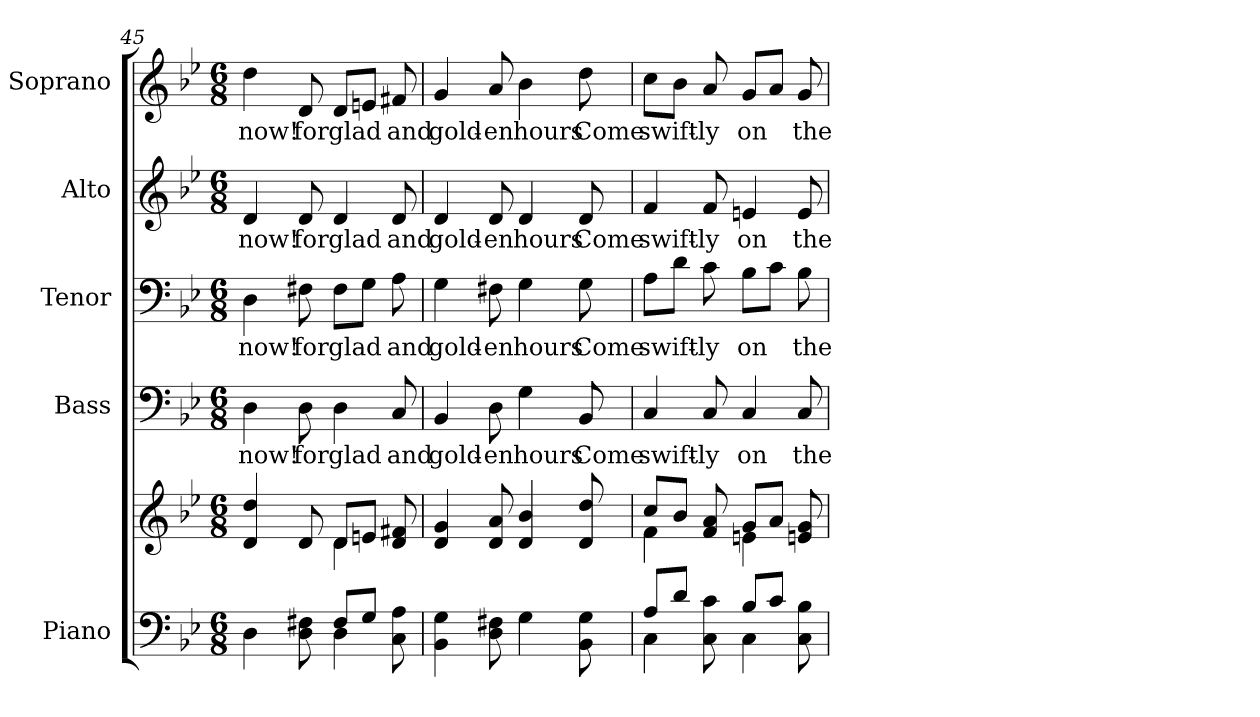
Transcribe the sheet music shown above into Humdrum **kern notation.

**kern	**kern	**kern	**text	**kern	**text	**kern	**text	**kern	**text
*part5	*part5	*part4	*part4	*part3	*part3	*part2	*part2	*part1	*part1
*staff6	*staff5	*staff4	*staff4	*staff3	*staff3	*staff2	*staff2	*staff1	*staff1
*I"Piano	*	*I"Bass	*	*I"Tenor	*	*I"Alto	*	*I"Soprano	*
*I'Pno.	*	*I'B.	*	*I'T.	*	*I'A.	*	*I'S.	*
!!LO:PB:g=z
*clefF4	*clefG2	*clefF4	*	*clefF4	*	*clefG2	*	*clefG2	*
*k[b-e-]	*k[b-e-]	*k[b-e-]	*	*k[b-e-]	*	*k[b-e-]	*	*k[b-e-]	*
*B-:	*B-:	*B-:	*	*B-:	*	*B-:	*	*B-:	*
*M6/8	*M6/8	*M6/8	*	*M6/8	*	*M6/8	*	*M6/8	*
=45	=45	=45	=45	=45	=45	=45	=45	=45	=45
*^	*^	*	*	*	*	*	*	*	*
!	!	!	!	!	!LO:LY:b:color=#000000	!	!	!	!	!	!
!	!	!	!	!	!	!	!LO:LY:b:color=#000000	!	!	!	!
!	!	!	!	!	!	!	!	!	!LO:LY:b:color=#000000	!	!
!	!	!	!	!	!	!	!	!	!	!	!LO:LY:b:color=#000000
4Di\	4.ryy	4di/ 4ddi	4.ryy	4Di\	now!	4Di\	now!	4di/	now!	4ddi\	now!
!	!	!	!	!	!LO:LY:b:color=#000000	!	!	!	!	!	!
!	!	!	!	!	!	!	!LO:LY:b:color=#000000	!	!	!	!
!	!	!	!	!	!	!	!	!	!LO:LY:b:color=#000000	!	!
!	!	!	!	!	!	!	!	!	!	!	!LO:LY:b:color=#000000
8Di\ 8F#Xi	.	8di/	.	8Di\	for	8F#Xi\	for	8di/	for	8di/	for
!	!	!	!	!	!LO:LY:b:color=#000000	!	!	!	!	!	!
!	!	!	!	!	!	!	!LO:LY:b:color=#000000	!	!	!	!
!	!	!	!	!	!	!	!	!	!LO:LY:b:color=#000000	!	!
!	!	!	!	!	!	!	!	!	!	!	!LO:LY:b:color=#000000
8F#i/L	4Di\	8di/L	4di\	4Di\	glad	8F#i\L	glad	4di/	glad	8di/L	glad
8Gi/J	.	8eni/J	.	.	.	8Gi\J	.	.	.	8eni/J	.
!	!	!	!	!	!LO:LY:b:color=#000000	!	!	!	!	!	!
!	!	!	!	!	!	!	!LO:LY:b:color=#000000	!	!	!	!
!	!	!	!	!	!	!	!	!	!LO:LY:b:color=#000000	!	!
!	!	!	!	!	!	!	!	!	!	!	!LO:LY:b:color=#000000
8Ci\ 8Ai	8ryy	8di/ 8f#Xi	8ryy	8Ci/	and	8Ai\	and	8di/	and	8f#Xi/	and
*v	*v	*	*	*	*	*	*	*	*	*	*
*	*v	*v	*	*	*	*	*	*	*	*
=46	=46	=46	=46	=46	=46	=46	=46	=46	=46
*^	*^	*	*	*	*	*	*	*	*
!	!	!	!	!	!LO:LY:b:color=#000000	!	!	!	!	!	!
*v	*v	*	*	*	*	*	*	*	*	*	*
*	*v	*v	*	*	*	*	*	*	*	*
*^	*^	*	*	*	*	*	*	*	*
!	!	!	!	!	!	!	!LO:LY:b:color=#000000	!	!	!	!
*v	*v	*	*	*	*	*	*	*	*	*	*
*	*v	*v	*	*	*	*	*	*	*	*
*^	*^	*	*	*	*	*	*	*	*
!	!	!	!	!	!	!	!	!	!LO:LY:b:color=#000000	!	!
*v	*v	*	*	*	*	*	*	*	*	*	*
*	*v	*v	*	*	*	*	*	*	*	*
*^	*^	*	*	*	*	*	*	*	*
!	!	!	!	!	!	!	!	!	!	!	!LO:LY:b:color=#000000
*v	*v	*	*	*	*	*	*	*	*	*	*
*	*v	*v	*	*	*	*	*	*	*	*
4BB-i\ 4Gi	4di/ 4gi	4BB-i/	gold-	4Gi\	gold-	4di/	gold-	4gi/	gold-
!	!	!	!LO:LY:b:color=#000000	!	!	!	!	!	!
!	!	!	!	!	!LO:LY:b:color=#000000	!	!	!	!
!	!	!	!	!	!	!	!LO:LY:b:color=#000000	!	!
!	!	!	!	!	!	!	!	!	!LO:LY:b:color=#000000
8Di\ 8F#Xi	8di/ 8ai	8Di\	-en	8F#Xi\	-en	8di/	-en	8ai/	-en
!	!	!	!LO:LY:b:color=#000000	!	!	!	!	!	!
!	!	!	!	!	!LO:LY:b:color=#000000	!	!	!	!
!	!	!	!	!	!	!	!LO:LY:b:color=#000000	!	!
!	!	!	!	!	!	!	!	!	!LO:LY:b:color=#000000
4Gi\	4di/ 4b-i	4Gi\	hours	4Gi\	hours	4di/	hours	4b-i\	hours
!	!	!	!LO:LY:b:color=#000000	!	!	!	!	!	!
!	!	!	!	!	!LO:LY:b:color=#000000	!	!	!	!
!	!	!	!	!	!	!	!LO:LY:b:color=#000000	!	!
!	!	!	!	!	!	!	!	!	!LO:LY:b:color=#000000
8BB-i\ 8Gi	8di/ 8ddi	8BB-i/	Come	8Gi\	Come	8di/	Come	8ddi\	Come
!!LO:PB:g=z
=47	=47	=47	=47	=47	=47	=47	=47	=47	=47
*^	*^	*	*	*	*	*	*	*	*
!	!	!	!	!	!LO:LY:b:color=#000000	!	!	!	!	!	!
!	!	!	!	!	!	!	!LO:LY:b:color=#000000	!	!	!	!
!	!	!	!	!	!	!	!	!	!LO:LY:b:color=#000000	!	!
!	!	!	!	!	!	!	!	!	!	!	!LO:LY:b:color=#000000
8Ai/L	4Ci\	8cci/L	4fi\	4Ci/	swift-	8Ai\L	swift-	4fi/	swift-	8cci\L	swift-
8di/J	.	8b-i/J	.	.	.	8di\J	.	.	.	8b-i\J	.
!	!	!	!	!	!LO:LY:b:color=#000000	!	!	!	!	!	!
!	!	!	!	!	!	!	!LO:LY:b:color=#000000	!	!	!	!
!	!	!	!	!	!	!	!	!	!LO:LY:b:color=#000000	!	!
!	!	!	!	!	!	!	!	!	!	!	!LO:LY:b:color=#000000
8Ci\ 8ci	8ryy	8fi/ 8ai	8ryy	8Ci/	-ly	8ci\	-ly	8fi/	-ly	8ai/	-ly
!	!	!	!	!	!LO:LY:b:color=#000000	!	!	!	!	!	!
!	!	!	!	!	!	!	!LO:LY:b:color=#000000	!	!	!	!
!	!	!	!	!	!	!	!	!	!LO:LY:b:color=#000000	!	!
!	!	!	!	!	!	!	!	!	!	!	!LO:LY:b:color=#000000
8B-i/L	4Ci\	8gi/L	4eni\	4Ci/	on	8B-i\L	on	4eni/	on	8gi/L	on
8ci/J	.	8ai/J	.	.	.	8ci\J	.	.	.	8ai/J	.
!	!	!	!	!	!LO:LY:b:color=#000000	!	!	!	!	!	!
!	!	!	!	!	!	!	!LO:LY:b:color=#000000	!	!	!	!
!	!	!	!	!	!	!	!	!	!LO:LY:b:color=#000000	!	!
!	!	!	!	!	!	!	!	!	!	!	!LO:LY:b:color=#000000
8Ci\ 8B-i	8ryy	8eni/ 8gi	8ryy	8Ci/	the	8B-i\	the	8ei/	the	8gi/	the
*v	*v	*	*	*	*	*	*	*	*	*	*
*	*v	*v	*	*	*	*	*	*	*	*
=	=	=	=	=	=	=	=	=	=
*-	*-	*-	*-	*-	*-	*-	*-	*-	*-
